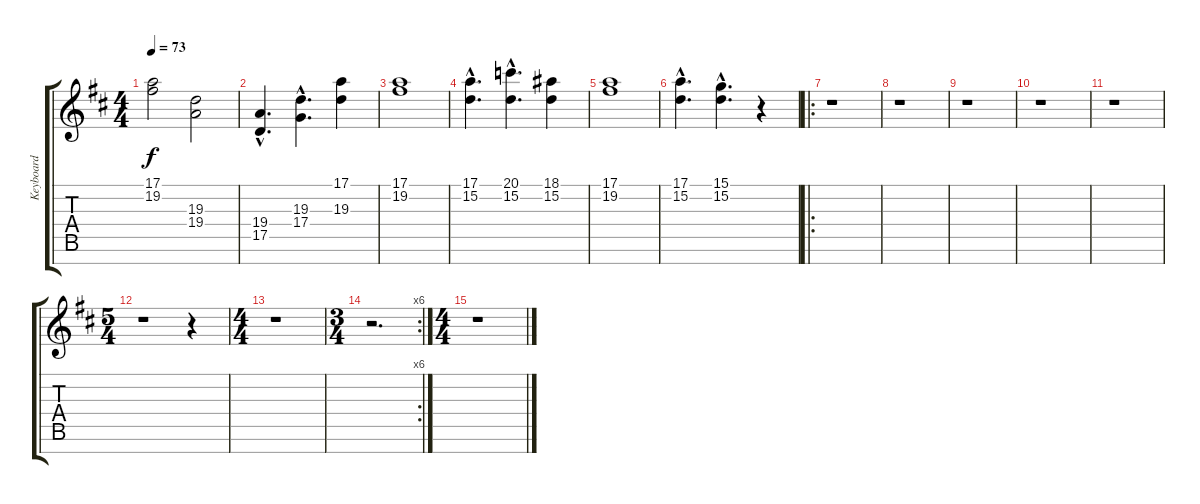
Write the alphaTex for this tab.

\track ("Keyboard" "Keyboard") {instrument stringensemble1}
\staff {score tabs}
\tuning (E4 B3 G3 D3 A2 E2 B1) {hide}
\ts (4 4)
\tempo 73
\clef g2
\ks d
(17.1 19.2).2{dy f} (19.3 19.4).2 |
(19.4{hac} 17.5{hac}).4{d} (19.3{hac} 17.4{hac}).4{d} (17.1 19.3).4 |
(17.1 19.2).1 |
(17.1{hac} 15.2{hac}).4{d} (20.1{hac} 15.2{hac}).4{d} (18.1 15.2).4 |
(17.1 19.2).1 |
(17.1{hac} 15.2{hac}).4{d} (15.1{hac} 15.2{hac}).4{d} r.4 |
\ro
r.1 |
r.1 |
r.1 |
r.1 |
r.1 |
\ts (5 4)
r.1 r.4 |
\ts (4 4)
r.1 |
\rc 6
\ts (3 4)
r.2{d} |
\ts (4 4)
r.1
